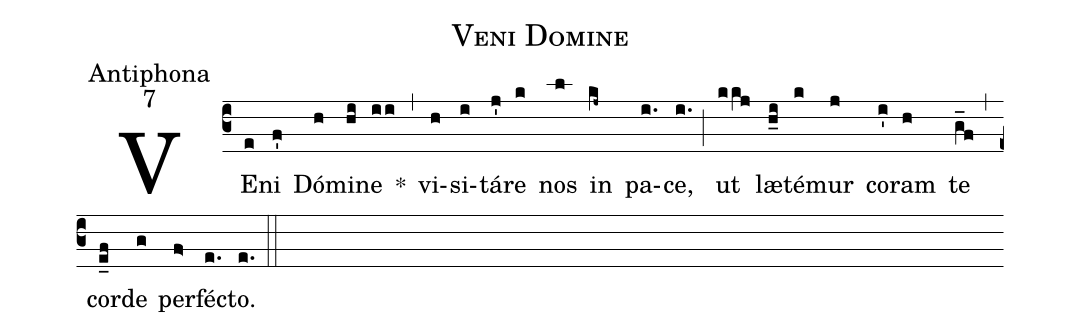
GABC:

name:Veni Domine;
office-part:Antiphona;
mode:7;
%%
(c3) VE(e)ni(f') Dó(h)mi(hi)ne(ii) *(,) vi(h)si(i)tá(j')re(k) nos(l) in(kj~) pa(i.)ce,(i.) (;) ut(kkj) læ(h_i)té(k)mur(j) co(i')ram(h) te(g_f) (,) cor(e_f)de(g) per(f>)fé(e.)cto.(e.) (::)
